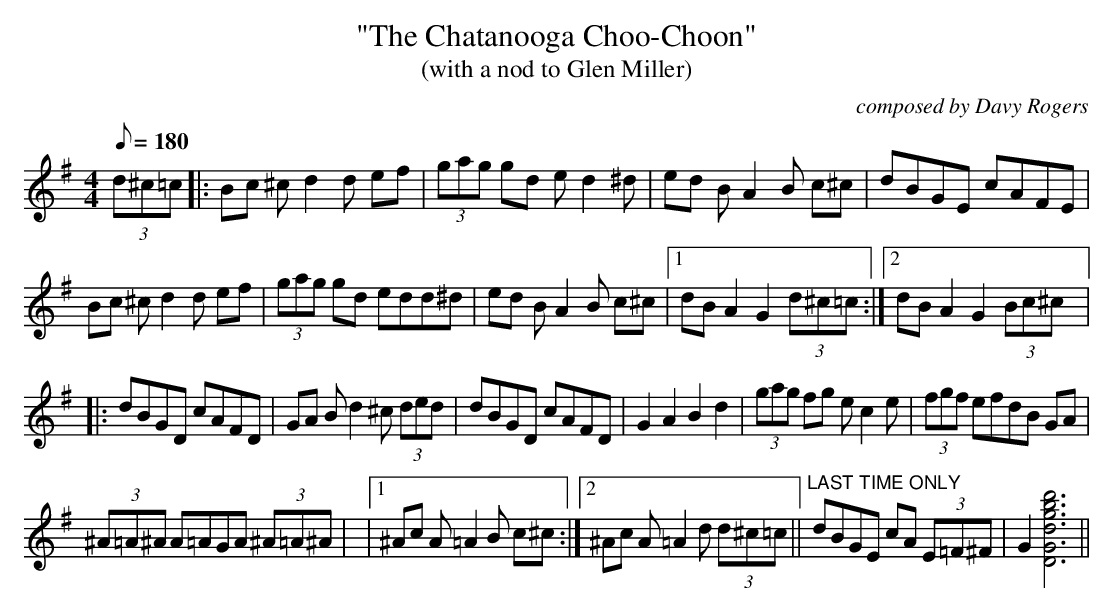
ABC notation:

X:1
T:"The Chatanooga Choo-Choon"
T:(with a nod to Glen Miller)
C:composed by Davy Rogers
L:1/8
Q:180
K:G
M:4/4
(3d^c=c |: Bc ^cd2d ef | (3gag gd ed2^d | ed BA2 B c^c | dBGE cAFE |
Bc ^cd2d ef | (3gag gd edd^d | ed BA2B c^c |1 dB A2 G2 (3d^c=c :|2 dB A2 G2 (3Bc^c |:
dBGD cAFD | GA Bd2^c (3ded | dBGD cAFD | G2A2 B2d2 | (3gag fg ec2e |(3fgf efdB GA |
(3^A=A^A A=AGA (3^A=A^A | \|1 ^Ac A=A2B c^c :|2 ^Ac A=A2d (3d^c=c || "LAST TIME ONLY"dBGE cA (3E=F^F | G2 [d'6b6g6d6G6D6] ||
